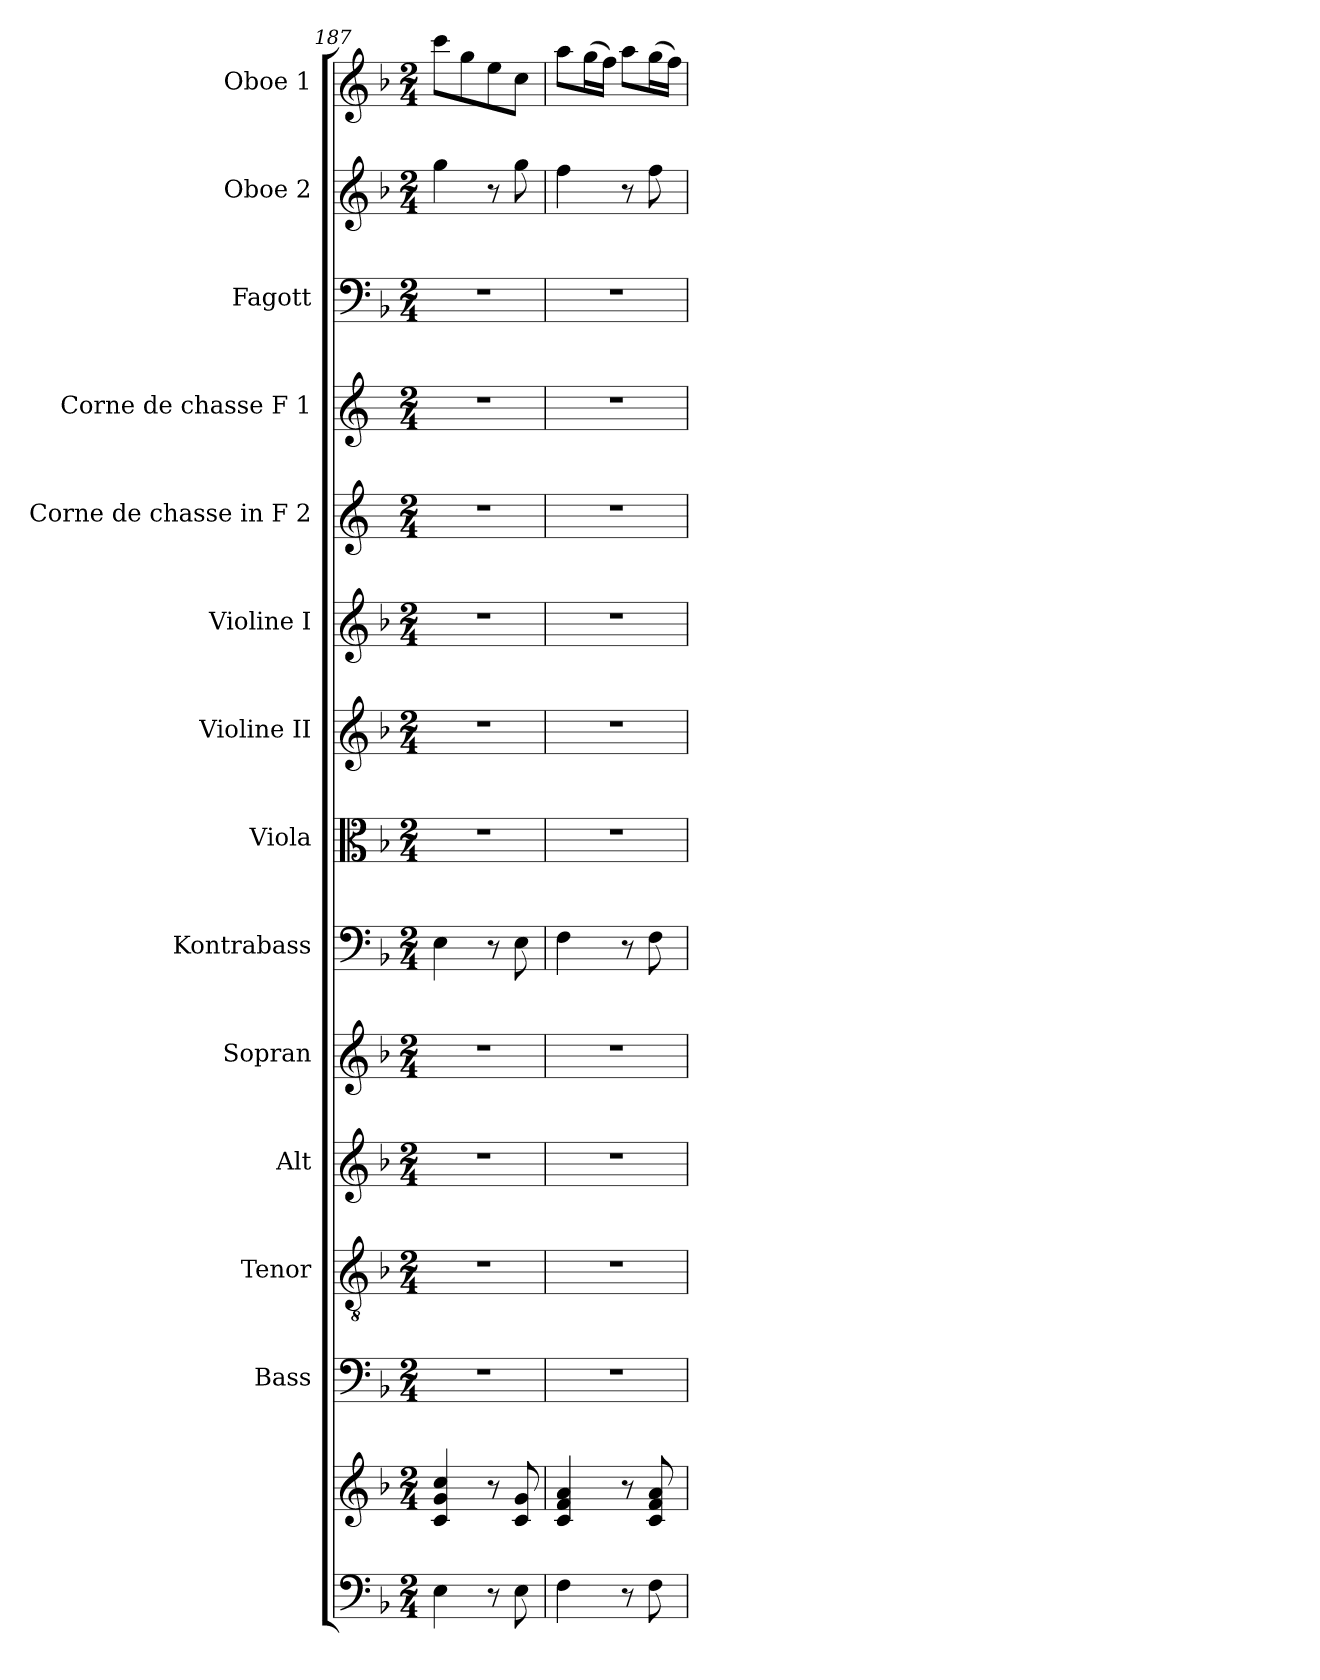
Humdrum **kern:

**kern	**kern	**kern	**kern	**kern	**kern	**kern	**kern	**kern	**kern	**kern	**kern	**kern	**kern	**kern
*part14	*part14	*part13	*part12	*part11	*part10	*part9	*part8	*part7	*part6	*part5	*part4	*part3	*part2	*part1
*staff15	*staff14	*staff13	*staff12	*staff11	*staff10	*staff9	*staff8	*staff7	*staff6	*staff5	*staff4	*staff3	*staff2	*staff1
*	*	*I"Bass	*I"Tenor	*I"Alt	*I"Sopran	*I"Kontrabass	*I"Viola	*I"Violine II	*I"Violine I	*I"Corne de chasse in F 2	*I"Corne de chasse F 1	*I"Fagott	*I"Oboe 2	*I"Oboe 1
*	*	*I'B.	*I'T.	*I'A.	*I'S.	*I'Kb.	*I'Vla.	*I'Vl. II	*I'Vl. I	*	*	*I'Fg.	*I'Ob. 2	*I'Ob. 1
!!LO:PB:g=z
*clefF4	*clefG2	*clefF4	*clefGv2	*clefG2	*clefG2	*clefF4	*clefC3	*clefG2	*clefG2	*clefG2	*clefG2	*clefF4	*clefG2	*clefG2
*	*	*	*	*	*	*ITrd7c12	*	*	*	*ITrd4c7	*ITrd4c7	*	*	*
*k[b-]	*k[b-]	*k[b-]	*k[b-]	*k[b-]	*k[b-]	*k[b-]	*k[b-]	*k[b-]	*k[b-]	*k[b-]	*k[b-]	*k[b-]	*k[b-]	*k[b-]
*F:	*F:	*F:	*F:	*F:	*F:	*F:	*F:	*F:	*F:	*F:	*F:	*F:	*F:	*F:
*M2/4	*M2/4	*M2/4	*M2/4	*M2/4	*M2/4	*M2/4	*M2/4	*M2/4	*M2/4	*M2/4	*M2/4	*M2/4	*M2/4	*M2/4
=187	=187	=187	=187	=187	=187	=187	=187	=187	=187	=187	=187	=187	=187	=187
4E\	4c/ 4g/ 4cc/	2r	2r	2r	2r	4EE\	2r	2r	2r	2r	2r	2r	4gg\	8ccc\L
.	.	.	.	.	.	.	.	.	.	.	.	.	.	8gg\
8r	8r	.	.	.	.	8r	.	.	.	.	.	.	8r	8ee\
8E\	8c/ 8g/	.	.	.	.	8EE\	.	.	.	.	.	.	8gg\	8cc\J
=188	=188	=188	=188	=188	=188	=188	=188	=188	=188	=188	=188	=188	=188	=188
4F\	4c/ 4f/ 4a/	2r	2r	2r	2r	4FF\	2r	2r	2r	2r	2r	2r	4ff\	8aa\L
.	.	.	.	.	.	.	.	.	.	.	.	.	.	(>16gg\L
.	.	.	.	.	.	.	.	.	.	.	.	.	.	16ff\JJ)
8r	8r	.	.	.	.	8r	.	.	.	.	.	.	8r	8aa\L
8F\	8c/ 8f/ 8a/	.	.	.	.	8FF\	.	.	.	.	.	.	8ff\	(>16gg\L
.	.	.	.	.	.	.	.	.	.	.	.	.	.	16ff\JJ)
=	=	=	=	=	=	=	=	=	=	=	=	=	=	=
*-	*-	*-	*-	*-	*-	*-	*-	*-	*-	*-	*-	*-	*-	*-
